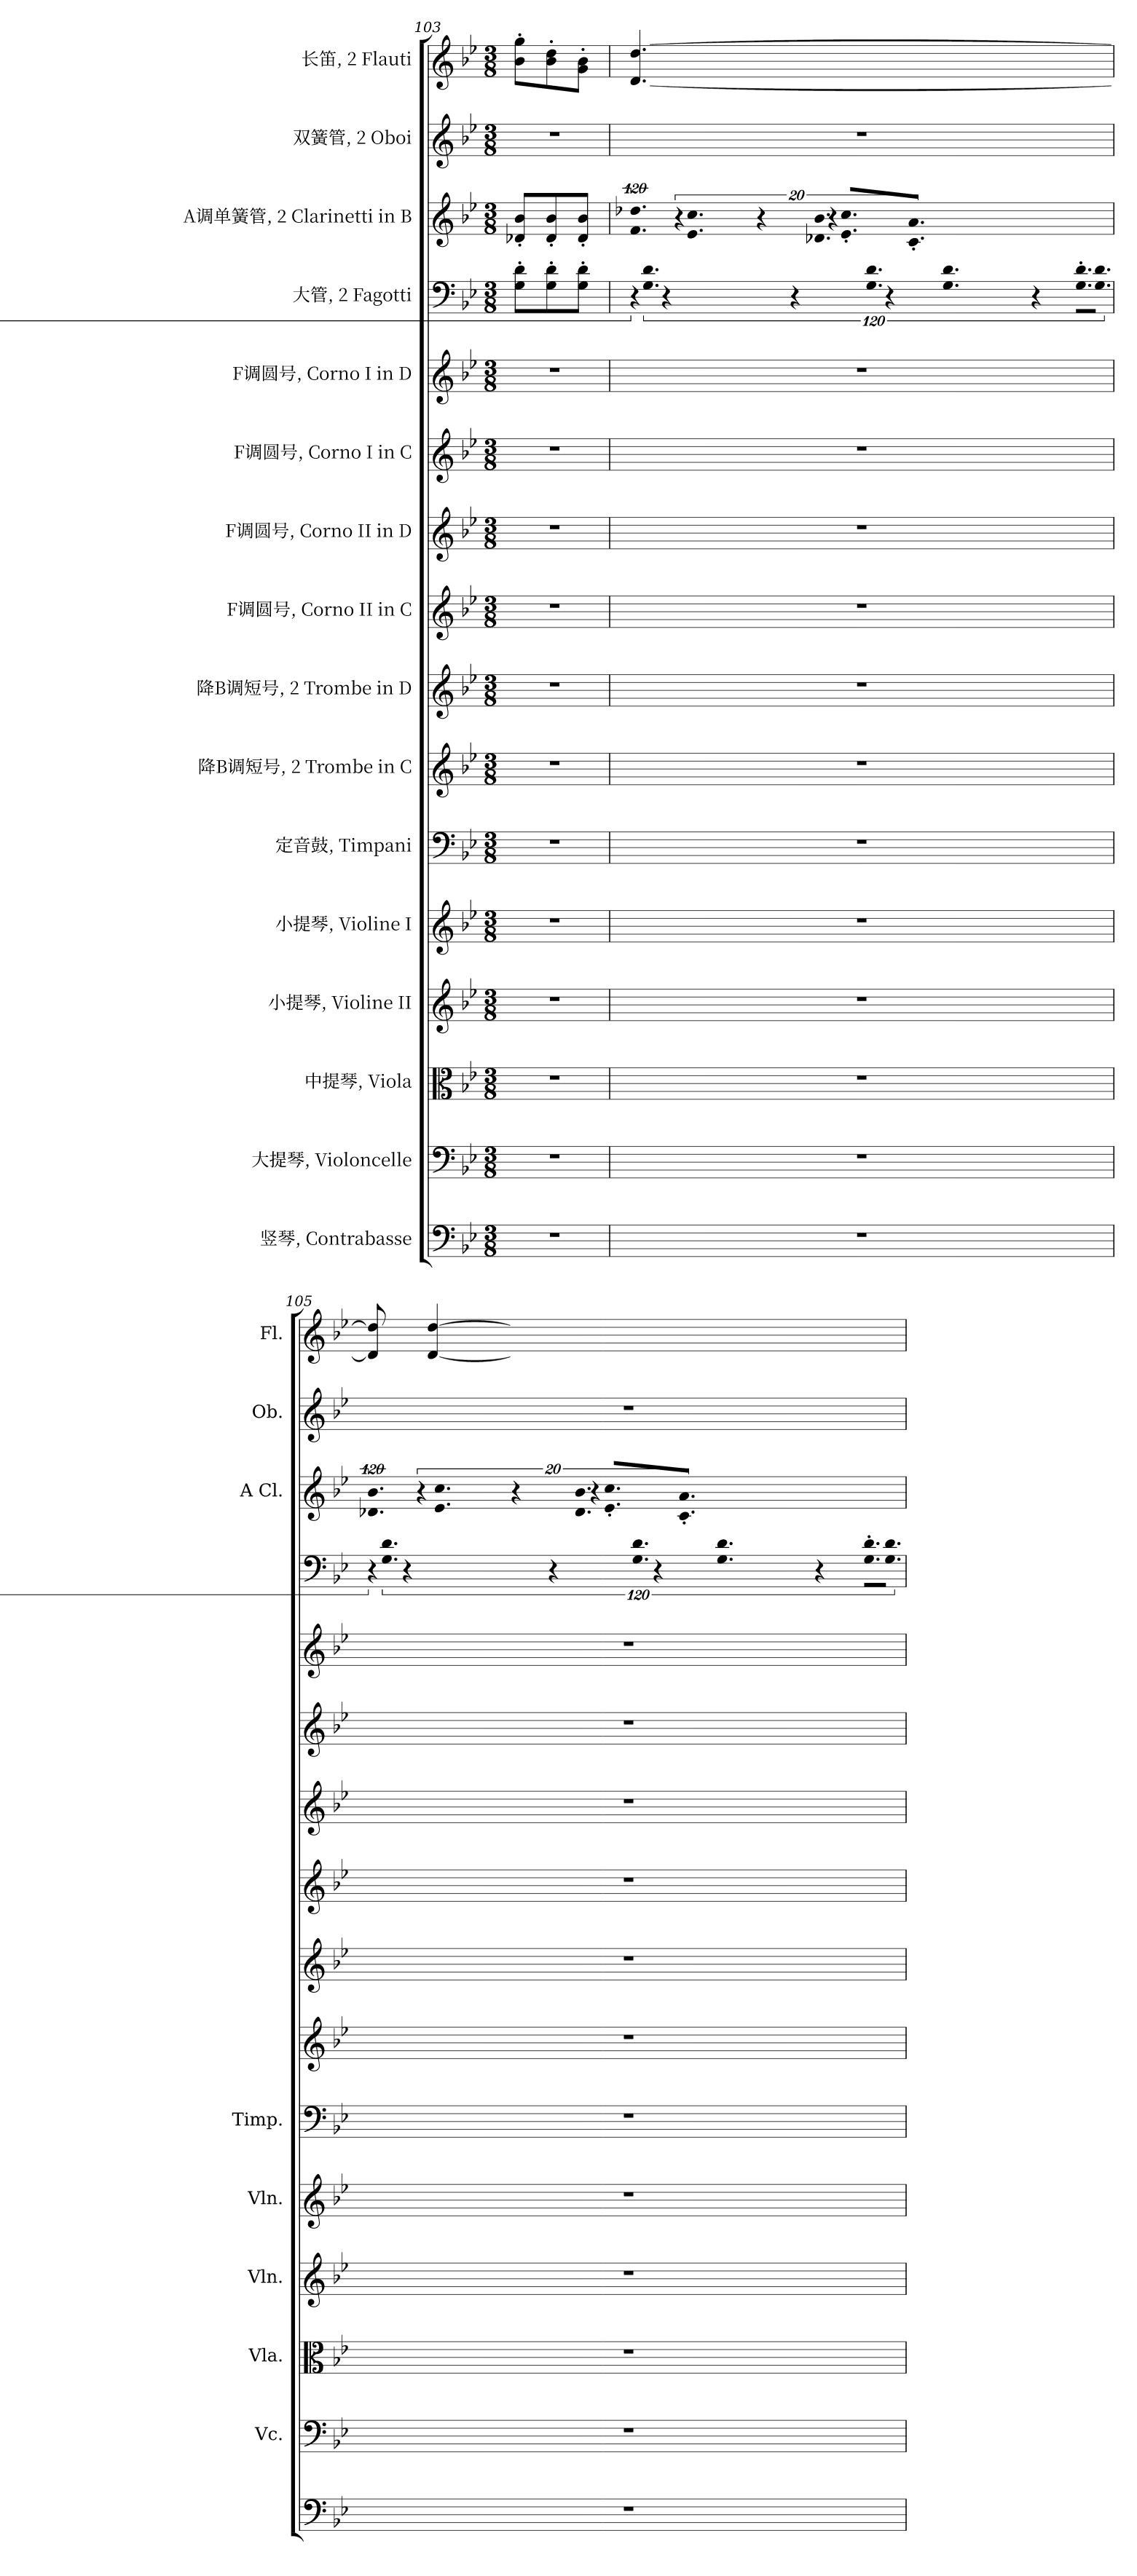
**kern	**kern	**kern	**kern	**kern	**kern	**kern	**kern	**kern	**kern	**kern	**kern	**kern	**kern	**kern	**kern
*part16	*part15	*part14	*part13	*part12	*part11	*part10	*part9	*part8	*part7	*part6	*part5	*part4	*part3	*part2	*part1
*staff16	*staff15	*staff14	*staff13	*staff12	*staff11	*staff10	*staff9	*staff8	*staff7	*staff6	*staff5	*staff4	*staff3	*staff2	*staff1
*I"竖琴, Contrabasse	*I"大提琴, Violoncelle	*I"中提琴, Viola	*I"小提琴, Violine II	*I"小提琴, Violine I	*I"定音鼓, Timpani	*I"降B调短号, 2 Trombe in C	*I"降B调短号, 2 Trombe in D	*I"F调圆号, Corno II in C	*I"F调圆号, Corno II in D	*I"F调圆号, Corno I in C	*I"F调圆号, Corno I in D	*I"大管, 2 Fagotti	*I"A调单簧管, 2 Clarinetti in B	*I"双簧管, 2 Oboi	*I"长笛, 2 Flauti
*	*I'Vc.	*I'Vla.	*I'Vln.	*I'Vln.	*I'Timp.	*	*	*	*	*	*	*	*I'A Cl.	*I'Ob.	*I'Fl.
*clefF4	*clefF4	*clefC3	*clefG2	*clefG2	*clefF4	*clefG2	*clefG2	*clefG2	*clefG2	*clefG2	*clefG2	*clefF4	*clefG2	*clefG2	*clefG2
*	*	*	*	*	*	*ITrd1c2	*ITrd1c2	*ITrd4c7	*ITrd4c7	*ITrd4c7	*ITrd4c7	*	*ITrd2c3	*	*
*k[b-e-]	*k[b-e-]	*k[b-e-]	*k[b-e-]	*k[b-e-]	*k[b-e-]	*k[b-e-a-d-]	*k[b-e-a-d-]	*k[b-e-a-]	*k[b-e-a-]	*k[b-e-a-]	*k[b-e-a-]	*k[b-e-]	*k[f#]	*k[b-e-]	*k[b-e-]
*M3/8	*M3/8	*M3/8	*M3/8	*M3/8	*M3/8	*M3/8	*M3/8	*M3/8	*M3/8	*M3/8	*M3/8	*M3/8	*M3/8	*M3/8	*M3/8
*MM117	*MM117	*MM117	*MM117	*MM117	*MM117	*MM117	*MM117	*MM117	*MM117	*MM117	*MM117	*MM117	*MM117	*MM117	*MM117
=103	=103	=103	=103	=103	=103	=103	=103	=103	=103	=103	=103	=103	=103	=103	=103
4.r	4.r	4.r	4.r	4.r	4.r	4.r	4.r	4.r	4.r	4.r	4.r	8G\' 8d\'L	8B-X/' 8g/'L	4.r	8b-\' 8gg\'L
*	*	*	*	*	*	*	*	*	*	*	*	*	*	*	*MM127
.	.	.	.	.	.	.	.	.	.	.	.	8G\' 8d\'	8B-/' 8g/'	.	8b-\' 8dd\'
*	*	*	*	*	*	*	*	*	*	*	*	*	*	*	*MM124
.	.	.	.	.	.	.	.	.	.	.	.	8G\' 8d\'J	8B-/' 8g/'J	.	8g\' 8b-\'J
=104	=104	=104	=104	=104	=104	=104	=104	=104	=104	=104	=104	=104	=104	=104	=104
*	*	*	*	*	*	*	*	*	*	*	*	*	*	*	*MM117
!	!	!	!	!	!	!	!	!	!	!	!	!LO:N:vis=64.	!LO:N:vis=16.	!	!
4.r	4.r	4.r	4.r	4.r	4.r	4.r	4.r	4.r	4.r	4.r	4.r	640%17r	960%103d/ 960%103b-X/	4.r	[4.d/ [4.dd/
!	!	!	!	!	!	!	!	!	!	!	!	!LO:N:vis=32.	!	!	!
.	.	.	.	.	.	.	.	.	.	.	.	1920%103G\ 1920%103d\	.	.	.
!	!	!	!	!	!	!	!	!	!	!	!	!LO:N:vis=64.	!	!	!
.	.	.	.	.	.	.	.	.	.	.	.	640%17r	.	.	.
.	.	.	.	.	.	.	.	.	.	.	.	1920ryy	.	.	.
!	!	!	!	!	!	!	!	!	!	!	!	!LO:N:vis=64.	!LO:N:vis=64.	!	!
.	.	.	.	.	.	.	.	.	.	.	.	640%17r	640%17r	.	.
!	!	!	!	!	!	!	!	!	!	!	!	!LO:N:vis=32.	!LO:N:vis=32.	!	!
.	.	.	.	.	.	.	.	.	.	.	.	1920%103G\ 1920%103d\	640%17c/ 640%17a/	.	.
.	.	.	.	.	.	.	.	.	.	.	.	.	1920ryy	.	.
!	!	!	!	!	!	!	!	!	!	!	!	!	!LO:N:vis=32.	!	!
.	.	.	.	.	.	.	.	.	.	.	.	.	1920%103r	.	.
!	!	!	!	!	!	!	!	!	!	!	!	!LO:N:vis=64.	!	!	!
.	.	.	.	.	.	.	.	.	.	.	.	640%17r	.	.	.
!	!	!	!	!	!	!	!	!	!	!	!	!LO:N:vis=32.	!	!	!
.	.	.	.	.	.	.	.	.	.	.	.	640%17G\ 640%17d\	.	.	.
!	!	!	!	!	!	!	!	!	!	!	!	!	!LO:N:vis=32.	!	!
.	.	.	.	.	.	.	.	.	.	.	.	.	640%17B-X/ 640%17g/	.	.
.	.	.	.	.	.	.	.	.	.	.	.	1920ryy	.	.	.
!	!	!	!	!	!	!	!	!	!	!	!	!LO:N:vis=64.	!LO:N:vis=64.	!	!
.	.	.	.	.	.	.	.	.	.	.	.	640%17r	640%17r	.	.
!	!	!	!	!	!	!	!	!	!	!	!	!LO:N:vis=32.	!LO:N:vis=32.	!	!
.	.	.	.	.	.	.	.	.	.	.	.	1920%103G\' 1920%103d\'LLL	1920%103c/' 1920%103a/'LLL	.	.
!	!	!	!	!	!	!	!	!	!	!	!	!LO:N:vis=32.	!LO:N:vis=32.	!	!
.	.	.	.	.	.	.	.	.	.	.	.	1920%103G\ 1920%103d\JJJ	1920%103A/' 1920%103f#/'JJJ	.	.
!!LO:PB:g=z
=105	=105	=105	=105	=105	=105	=105	=105	=105	=105	=105	=105	=105	=105	=105	=105
*	*	*	*	*	*	*	*	*	*	*	*	*	*	*	*MM117
!	!	!	!	!	!	!	!	!	!	!	!	!LO:N:vis=64.	!LO:N:vis=16.	!	!
4.r	4.r	4.r	4.r	4.r	4.r	4.r	4.r	4.r	4.r	4.r	4.r	640%17r	960%103B-X/ 960%103g/	4.r	8d/] 8dd/]
!	!	!	!	!	!	!	!	!	!	!	!	!LO:N:vis=32.	!	!	!
.	.	.	.	.	.	.	.	.	.	.	.	1920%103G\ 1920%103d\	.	.	.
!	!	!	!	!	!	!	!	!	!	!	!	!LO:N:vis=64.	!	!	!
.	.	.	.	.	.	.	.	.	.	.	.	640%17r	.	.	.
.	.	.	.	.	.	.	.	.	.	.	.	1920ryy	.	.	.
!	!	!	!	!	!	!	!	!	!	!	!	!LO:N:vis=64.	!LO:N:vis=64.	!	!
.	.	.	.	.	.	.	.	.	.	.	.	640%17r	640%17r	.	.
*	*	*	*	*	*	*	*	*	*	*	*	*	*	*	*MM127
.	.	.	.	.	.	.	.	.	.	.	.	.	.	.	[4d/ [4dd/
!	!	!	!	!	!	!	!	!	!	!	!	!LO:N:vis=32.	!LO:N:vis=32.	!	!
.	.	.	.	.	.	.	.	.	.	.	.	1920%103G\ 1920%103d\	640%17c/ 640%17a/	.	.
.	.	.	.	.	.	.	.	.	.	.	.	.	1920ryy	.	.
!	!	!	!	!	!	!	!	!	!	!	!	!	!LO:N:vis=32.	!	!
.	.	.	.	.	.	.	.	.	.	.	.	.	1920%103r	.	.
!	!	!	!	!	!	!	!	!	!	!	!	!LO:N:vis=64.	!	!	!
.	.	.	.	.	.	.	.	.	.	.	.	640%17r	.	.	.
!	!	!	!	!	!	!	!	!	!	!	!	!LO:N:vis=32.	!	!	!
.	.	.	.	.	.	.	.	.	.	.	.	640%17G\ 640%17d\	.	.	.
!	!	!	!	!	!	!	!	!	!	!	!	!	!LO:N:vis=32.	!	!
.	.	.	.	.	.	.	.	.	.	.	.	.	640%17B-/ 640%17g/	.	.
.	.	.	.	.	.	.	.	.	.	.	.	1920ryy	.	.	.
!	!	!	!	!	!	!	!	!	!	!	!	!LO:N:vis=64.	!LO:N:vis=64.	!	!
.	.	.	.	.	.	.	.	.	.	.	.	640%17r	640%17r	.	.
!	!	!	!	!	!	!	!	!	!	!	!	!LO:N:vis=32.	!LO:N:vis=32.	!	!
.	.	.	.	.	.	.	.	.	.	.	.	1920%103G\' 1920%103d\'LLL	1920%103c/' 1920%103a/'LLL	.	.
!	!	!	!	!	!	!	!	!	!	!	!	!LO:N:vis=32.	!LO:N:vis=32.	!	!
.	.	.	.	.	.	.	.	.	.	.	.	1920%103G\ 1920%103d\JJJ	1920%103A/' 1920%103f#/'JJJ	.	.
=	=	=	=	=	=	=	=	=	=	=	=	=	=	=	=
*-	*-	*-	*-	*-	*-	*-	*-	*-	*-	*-	*-	*-	*-	*-	*-
